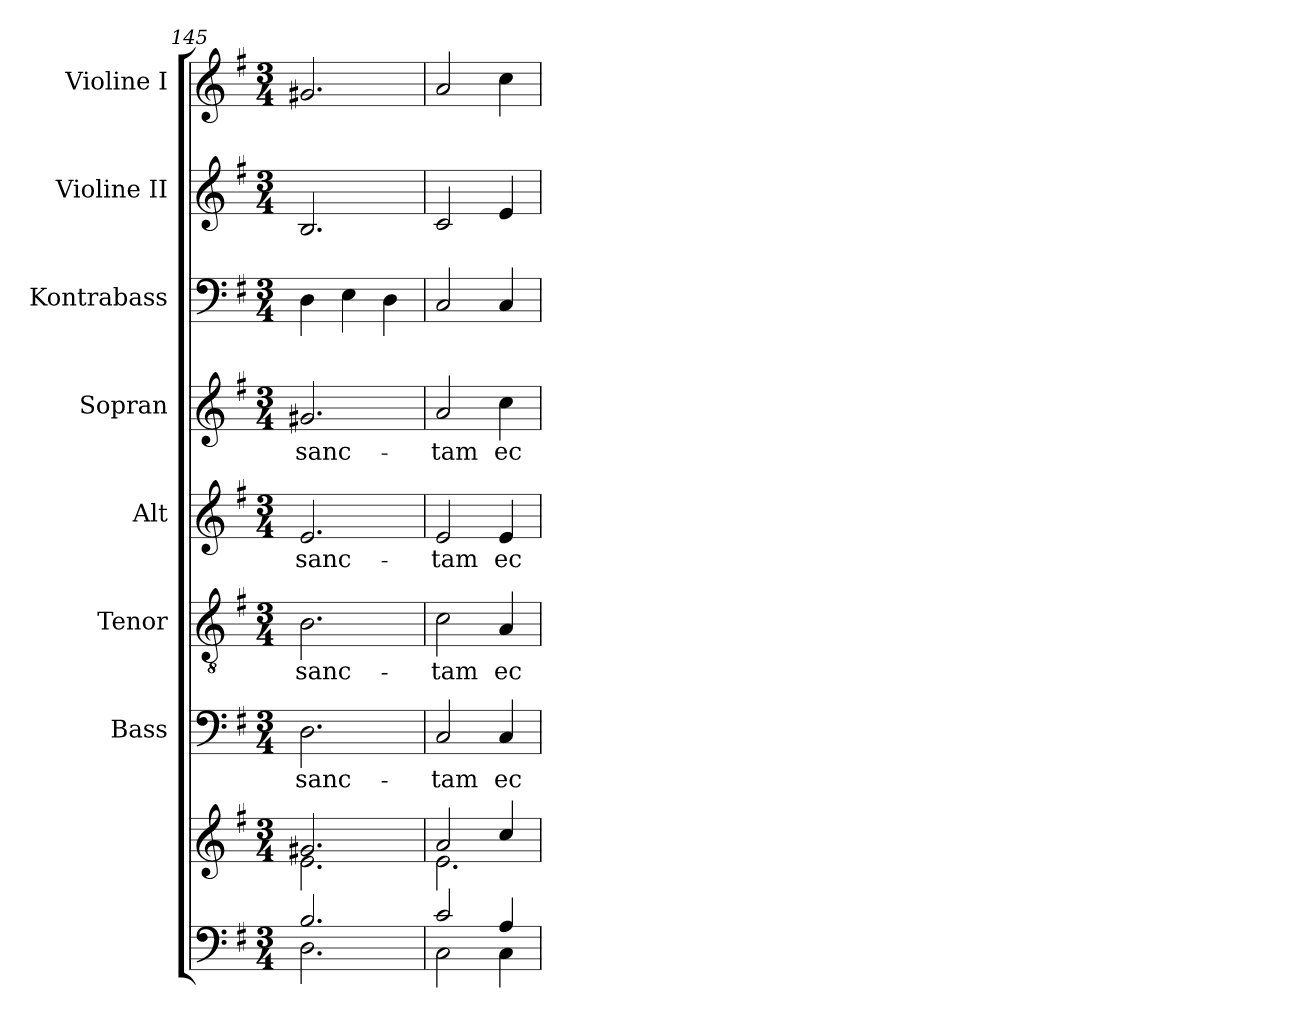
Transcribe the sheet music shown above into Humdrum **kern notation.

**kern	**kern	**kern	**text	**kern	**text	**kern	**text	**kern	**text	**kern	**kern	**kern
*part8	*part8	*part7	*part7	*part6	*part6	*part5	*part5	*part4	*part4	*part3	*part2	*part1
*staff9	*staff8	*staff7	*staff7	*staff6	*staff6	*staff5	*staff5	*staff4	*staff4	*staff3	*staff2	*staff1
*	*	*I"Bass	*	*I"Tenor	*	*I"Alt	*	*I"Sopran	*	*I"Kontrabass	*I"Violine II	*I"Violine I
*	*	*I'B.	*	*I'T.	*	*I'A.	*	*I'S.	*	*I'Kb.	*I'Vl. II	*I'Vl. I
*clefF4	*clefG2	*clefF4	*	*clefGv2	*	*clefG2	*	*clefG2	*	*clefF4	*clefG2	*clefG2
*	*	*	*	*	*	*	*	*	*	*ITrd7c12	*	*
*k[f#]	*k[f#]	*k[f#]	*	*k[f#]	*	*k[f#]	*	*k[f#]	*	*k[f#]	*k[f#]	*k[f#]
*G:	*G:	*G:	*	*G:	*	*G:	*	*G:	*	*G:	*G:	*G:
*M3/4	*M3/4	*M3/4	*	*M3/4	*	*M3/4	*	*M3/4	*	*M3/4	*M3/4	*M3/4
=145	=145	=145	=145	=145	=145	=145	=145	=145	=145	=145	=145	=145
*^	*^	*	*	*	*	*	*	*	*	*	*	*
!	!	!	!	!	!LO:LY:b	!	!LO:LY:b	!	!LO:LY:b	!	!LO:LY:b	!	!	!
2.B/	2.D\	2.g#X/	2.e\	2.D\	sanc-	2.B\	sanc-	2.e/	sanc-	2.g#X/	sanc-	4DD\	2.B/	2.g#X/
.	.	.	.	.	.	.	.	.	.	.	.	4EE\	.	.
.	.	.	.	.	.	.	.	.	.	.	.	4DD\	.	.
=146	=146	=146	=146	=146	=146	=146	=146	=146	=146	=146	=146	=146	=146	=146
!	!	!	!	!	!LO:LY:b	!	!LO:LY:b	!	!LO:LY:b	!	!LO:LY:b	!	!	!
2c/	2C\	2a/	2.e\	2C/	-tam	2c\	-tam	2e/	-tam	2a/	-tam	2CC/	2c/	2a/
!	!	!	!	!	!LO:LY:b	!	!LO:LY:b	!	!LO:LY:b	!	!LO:LY:b	!	!	!
4A/	4C\	4cc/	.	4C/	ec-	4A/	ec-	4e/	ec-	4cc\	ec-	4CC/	4e/	4cc\
*v	*v	*	*	*	*	*	*	*	*	*	*	*	*	*
*	*v	*v	*	*	*	*	*	*	*	*	*	*	*
=	=	=	=	=	=	=	=	=	=	=	=	=
*-	*-	*-	*-	*-	*-	*-	*-	*-	*-	*-	*-	*-
